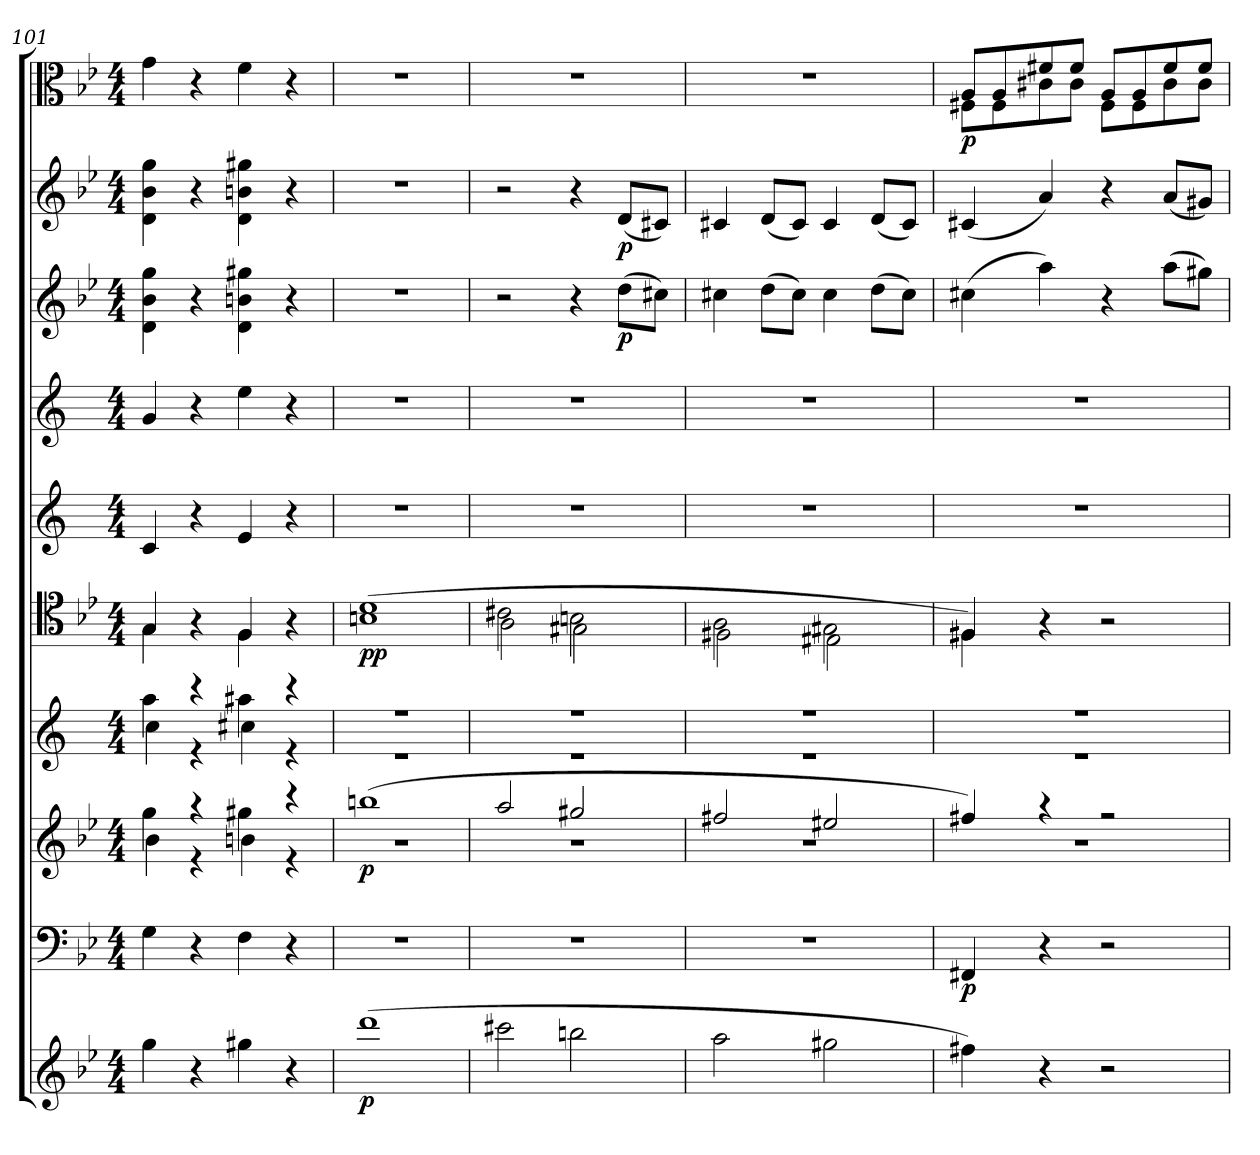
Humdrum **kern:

**kern	**dynam	**kern	**dynam	**kern	**dynam	**kern	**kern	**dynam	**kern	**kern	**kern	**dynam	**kern	**dynam	**kern	**dynam
*part10	*part10	*part9	*part9	*part8	*part8	*part7	*part6	*part6	*part5	*part4	*part3	*part3	*part2	*part2	*part1	*part1
*staff10	*staff10	*staff9	*staff9	*staff8	*staff8	*staff7	*staff6	*staff6	*staff5	*staff4	*staff3	*staff3	*staff2	*staff2	*staff1	*staff1
*clefG2	*	*clefF4	*	*clefG2	*	*clefG2	*clefC4	*	*clefG2	*clefG2	*clefG2	*	*clefG2	*	*clefC3	*
*k[b-e-]	*	*k[b-e-]	*	*k[b-e-]	*	*k[]	*k[b-e-]	*	*k[]	*k[]	*k[b-e-]	*	*k[b-e-]	*	*k[b-e-]	*
*g:	*	*g:	*	*g:	*	*	*g:	*	*	*	*g:	*	*g:	*	*g:	*
*M4/4	*	*M4/4	*	*M4/4	*	*M4/4	*M4/4	*	*M4/4	*M4/4	*M4/4	*	*M4/4	*	*M4/4	*
=101	=101	=101	=101	=101	=101	=101	=101	=101	=101	=101	=101	=101	=101	=101	=101	=101
*	*	*	*	*^	*	*^	*^	*	*	*	*	*	*	*	*	*
4gg\	.	4G\	.	4gg\	4b-\	.	4aa\	4cc\	4G/	4G\	.	4c/	4g/	4d\ 4b-\ 4gg\	.	4d\ 4b-\ 4gg\	.	4g\	.
4r	.	4r	.	4r	4r	.	4r	4r	4r	4ryy	.	4r	4r	4r	.	4r	.	4r	.
4gg#X\	.	4F\	.	4gg#X\	4bn\	.	4aa#X\	4cc#X\	4F/	4F\	.	4e/	4ee\	4d\ 4bn\ 4gg#X\	.	4d\ 4bn\ 4gg#X\	.	4f\	.
4r	.	4r	.	4r	4r	.	4r	4r	4r	4ryy	.	4r	4r	4r	.	4r	.	4r	.
=102	=102	=102	=102	=102	=102	=102	=102	=102	=102	=102	=102	=102	=102	=102	=102	=102	=102	=102	=102
(1ddd\	p	1r	.	(1bbn/	1r	p	1r	1r	(1d\	1Bn\	pp	1r	1r	1r	.	1r	.	1r	.
=103	=103	=103	=103	=103	=103	=103	=103	=103	=103	=103	=103	=103	=103	=103	=103	=103	=103	=103	=103
2ccc#X\	.	1r	.	2aa/	1r	.	1r	1r	2c#X\	2A\	.	1r	1r	2r	.	2r	.	1r	.
2bbn\	.	.	.	2gg#X/	.	.	.	.	2Bn\	2G#X\	.	.	.	4r	.	4r	.	.	.
.	.	.	.	.	.	.	.	.	.	.	.	.	.	(8dd\L	p	(8d/L	p	.	.
.	.	.	.	.	.	.	.	.	.	.	.	.	.	8cc#X\J)	.	8c#X/J)	.	.	.
=104	=104	=104	=104	=104	=104	=104	=104	=104	=104	=104	=104	=104	=104	=104	=104	=104	=104	=104	=104
2aa\	.	1r	.	2ff#X/	1r	.	1r	1r	2A\	2F#X\	.	1r	1r	4cc#X\	.	4c#X/	.	1r	.
.	.	.	.	.	.	.	.	.	.	.	.	.	.	(8dd\L	.	(8d/L	.	.	.
.	.	.	.	.	.	.	.	.	.	.	.	.	.	8cc#\J)	.	8c#/J)	.	.	.
2gg#X\	.	.	.	2ee#X/	.	.	.	.	2G#X\	2E#X\	.	.	.	4cc#\	.	4c#/	.	.	.
.	.	.	.	.	.	.	.	.	.	.	.	.	.	(8dd\L	.	(8d/L	.	.	.
.	.	.	.	.	.	.	.	.	.	.	.	.	.	8cc#\J)	.	8c#/J)	.	.	.
=105	=105	=105	=105	=105	=105	=105	=105	=105	=105	=105	=105	=105	=105	=105	=105	=105	=105	=105	=105
*	*	*	*	*	*	*	*	*	*	*	*	*	*	*	*	*	*	*^	*
4ff#X\)	.	4FF#X/	p	4ff#X/)	1r	.	1r	1r	4F#X/)	4F#X\	.	1r	1r	(4cc#X\	.	(4c#X/	.	8A/L	8F#X\L	p
.	.	.	.	.	.	.	.	.	.	.	.	.	.	.	.	.	.	8A/	8F#\	.
4r	.	4r	.	4r	.	.	.	.	4r	4ryy	.	.	.	4aa\)	.	4a/)	.	8f#X/	8c#X\	.
.	.	.	.	.	.	.	.	.	.	.	.	.	.	.	.	.	.	8f#/J	8c#\J	.
2r	.	2r	.	2r	.	.	.	.	2r	2ryy	.	.	.	4r	.	4r	.	8A/L	8F#\L	.
.	.	.	.	.	.	.	.	.	.	.	.	.	.	.	.	.	.	8A/	8F#\	.
.	.	.	.	.	.	.	.	.	.	.	.	.	.	(8aa\L	.	(8a/L	.	8f#/	8c#\	.
.	.	.	.	.	.	.	.	.	.	.	.	.	.	8gg#X\J)	.	8g#X/J)	.	8f#/J	8c#\J	.
*	*	*	*	*v	*v	*	*	*	*v	*v	*	*	*	*	*	*	*	*v	*v	*
*	*	*	*	*	*	*v	*v	*	*	*	*	*	*	*	*	*	*
=	=	=	=	=	=	=	=	=	=	=	=	=	=	=	=	=
*-	*-	*-	*-	*-	*-	*-	*-	*-	*-	*-	*-	*-	*-	*-	*-	*-
